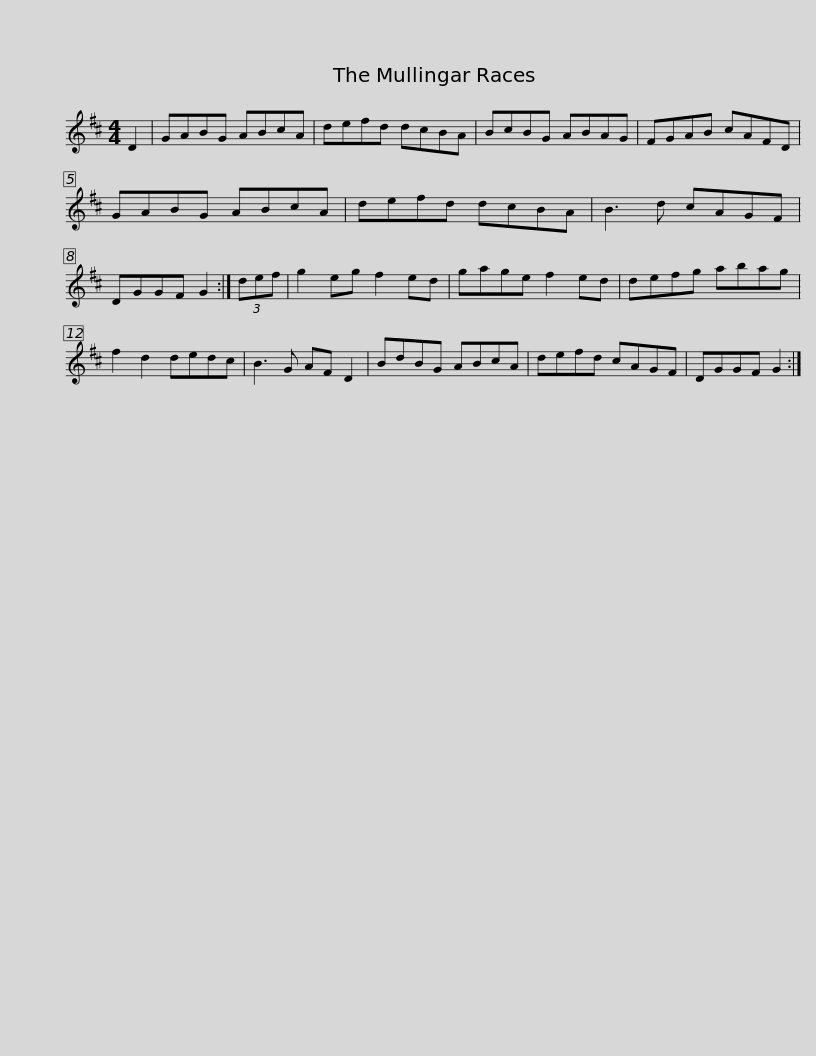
X:1
L:1/8
M:4/4
I:linebreak $
K:D
V:1 treble
V:1
 D2 | GABG ABcA | defd dcBA | BcBG ABAG | FGAB cAFD | %5
 GABG ABcA |$ defd dcBA | B3 d cAGF | DGGF G2 :| (3def | %10
 g2 eg f2 ed | gage f2 ed |$ defg abag | f2 d2 dedc | B3 G AF D2 | %15
 BdBG ABcA | defd cAGF | DGGF G2 :| %18
